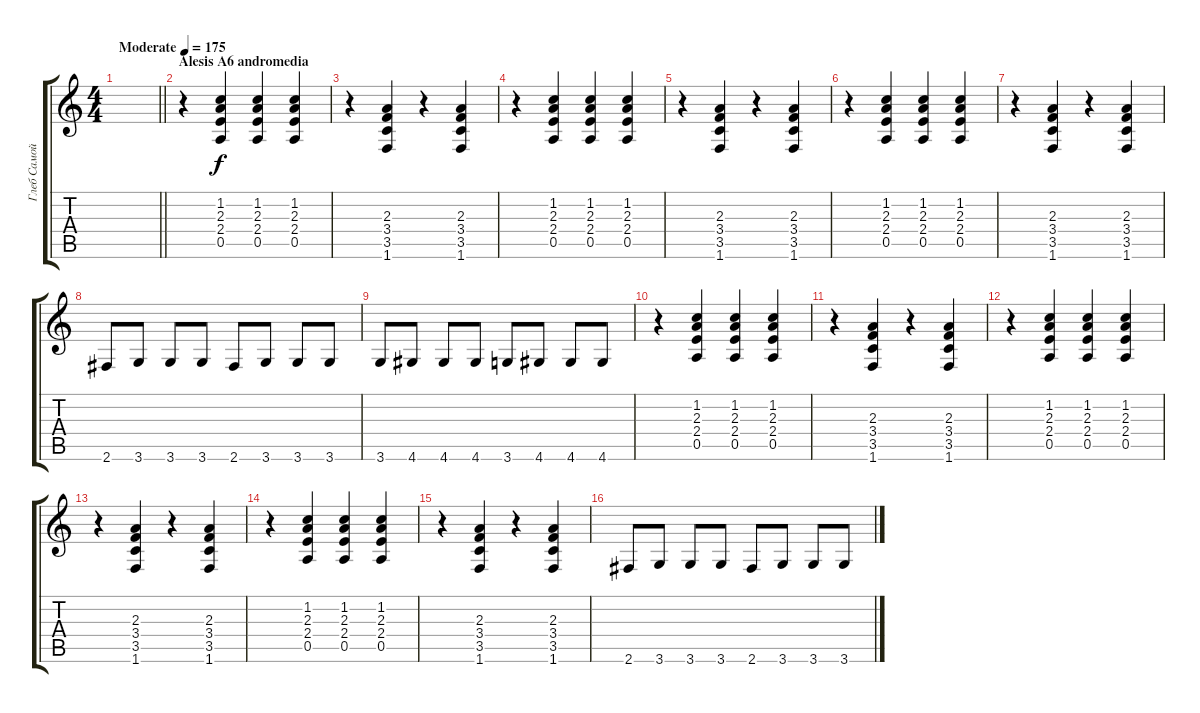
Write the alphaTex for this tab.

\track ("Глеб Самойлов" "Глеб Самой") {instrument distortionguitar}
\staff {score tabs}
\tuning (E4 B3 G3 D3 A2 E2) {hide}
\ts (4 4)
\tempo (175 "Moderate")
\clef g2
\barLineRight lightlight
\ks c
|
\section ("" "Alesis A6 andromedia")
r.4 (1.2 2.3 2.4 0.5).4 (1.2 2.3 2.4 0.5).4 (1.2 2.3 2.4 0.5).4 |
r.4 (2.3 3.4 3.5 1.6).4 r.4 (2.3 3.4 3.5 1.6).4 |
r.4 (1.2 2.3 2.4 0.5).4 (1.2 2.3 2.4 0.5).4 (1.2 2.3 2.4 0.5).4 |
r.4 (2.3 3.4 3.5 1.6).4 r.4 (2.3 3.4 3.5 1.6).4 |
r.4 (1.2 2.3 2.4 0.5).4 (1.2 2.3 2.4 0.5).4 (1.2 2.3 2.4 0.5).4 |
r.4 (2.3 3.4 3.5 1.6).4 r.4 (2.3 3.4 3.5 1.6).4 |
2.6.8 3.6.8 3.6.8 3.6.8 2.6.8 3.6.8 3.6.8 3.6.8 |
3.6.8 4.6.8 4.6.8 4.6.8 3.6.8 4.6.8 4.6.8 4.6.8 |
r.4 (1.2 2.3 2.4 0.5).4 (1.2 2.3 2.4 0.5).4 (1.2 2.3 2.4 0.5).4 |
r.4 (2.3 3.4 3.5 1.6).4 r.4 (2.3 3.4 3.5 1.6).4 |
r.4 (1.2 2.3 2.4 0.5).4 (1.2 2.3 2.4 0.5).4 (1.2 2.3 2.4 0.5).4 |
r.4 (2.3 3.4 3.5 1.6).4 r.4 (2.3 3.4 3.5 1.6).4 |
r.4 (1.2 2.3 2.4 0.5).4 (1.2 2.3 2.4 0.5).4 (1.2 2.3 2.4 0.5).4 |
r.4 (2.3 3.4 3.5 1.6).4 r.4 (2.3 3.4 3.5 1.6).4 |
2.6.8 3.6.8 3.6.8 3.6.8 2.6.8 3.6.8 3.6.8 3.6.8
